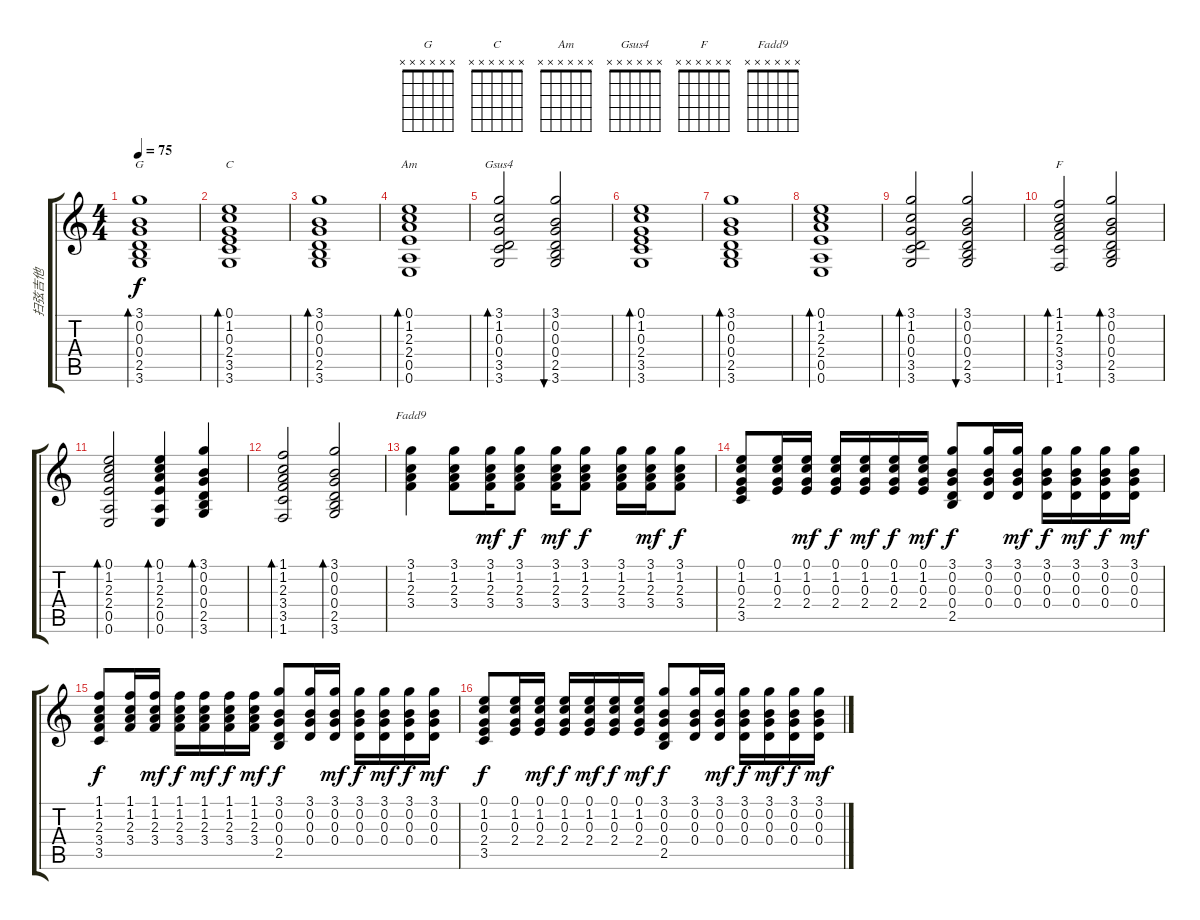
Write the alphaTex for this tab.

\track ("扫弦吉他" "扫弦吉他") {instrument acousticguitarsteel}
\staff {score tabs}
\tuning (E4 B3 G3 D3 A2 E2) {hide}
\chord ("G" x x x x x x) {firstfret 0}
\chord ("C" x x x x x x) {firstfret 0}
\chord ("Am" x x x x x x) {firstfret 0}
\chord ("Gsus4" x x x x x x) {firstfret 0}
\chord ("F" x x x x x x) {firstfret 0}
\chord ("Fadd9" x x x x x x) {firstfret 0}
\ts (4 4)
\tempo 75
\clef g2
\ks c
(3.1 0.2 0.3 0.4 2.5 3.6).1{bd 120 ch "G" dy f} |
(0.1 1.2 0.3 2.4 3.5 3.6).1{bd 120 ch "C"} |
(3.1 0.2 0.3 0.4 2.5 3.6).1{bd 120} |
(0.1 1.2 2.3 2.4 0.5 0.6).1{bd 120 ch "Am"} |
(3.1 1.2 0.3 0.4 3.5 3.6).2{bd 120 ch "Gsus4"} (3.1 0.2 0.3 0.4 2.5 3.6).2{bu 120} |
(0.1 1.2 0.3 2.4 3.5 3.6).1{bd 120} |
(3.1 0.2 0.3 0.4 2.5 3.6).1{bd 120} |
(0.1 1.2 2.3 2.4 0.5 0.6).1{bd 120} |
(3.1 1.2 0.3 0.4 3.5 3.6).2{bd 120} (3.1 0.2 0.3 0.4 2.5 3.6).2{bu 120} |
(1.1 1.2 2.3 3.4 3.5 1.6).2{bd 120 ch "F"} (3.1 0.2 0.3 0.4 2.5 3.6).2{bd 120} |
(0.1 1.2 2.3 2.4 0.5 0.6).2{bd 120} (0.1 1.2 2.3 2.4 0.5 0.6).4{bd 120} (3.1 0.2 0.3 0.4 2.5 3.6).4{bd 120} |
(1.1 1.2 2.3 3.4 3.5 1.6).2{bd 120} (3.1 0.2 0.3 0.4 2.5 3.6).2{bd 120} |
(3.1 1.2 2.3 3.4).4{ch "Fadd9"} (3.1 1.2 2.3 3.4).8 (3.1 1.2 2.3 3.4).16{dy mf} (3.1 1.2 2.3 3.4).8{dy f} (3.1 1.2 2.3 3.4).16{dy mf} (3.1 1.2 2.3 3.4).8{dy f} (3.1 1.2 2.3 3.4).16 (3.1 1.2 2.3 3.4).16{dy mf} (3.1 1.2 2.3 3.4).8{dy f} |
(0.1 1.2 0.3 2.4 3.5).8 (0.1 1.2 0.3 2.4).16 (0.1 1.2 0.3 2.4).16{dy mf} (0.1 1.2 0.3 2.4).16{dy f} (0.1 1.2 0.3 2.4).16{dy mf} (0.1 1.2 0.3 2.4).16{dy f} (0.1 1.2 0.3 2.4).16{dy mf} (3.1 0.2 0.3 0.4 2.5).8{dy f} (3.1 0.2 0.3 0.4).16 (3.1 0.2 0.3 0.4).16{dy mf} (3.1 0.2 0.3 0.4).16{dy f} (3.1 0.2 0.3 0.4).16{dy mf} (3.1 0.2 0.3 0.4).16{dy f} (3.1 0.2 0.3 0.4).16{dy mf} |
(1.1 1.2 2.3 3.4 3.5).8{dy f} (1.1 1.2 2.3 3.4).16 (1.1 1.2 2.3 3.4).16{dy mf} (1.1 1.2 2.3 3.4).16{dy f} (1.1 1.2 2.3 3.4).16{dy mf} (1.1 1.2 2.3 3.4).16{dy f} (1.1 1.2 2.3 3.4).16{dy mf} (3.1 0.2 0.3 0.4 2.5).8{dy f} (3.1 0.2 0.3 0.4).16 (3.1 0.2 0.3 0.4).16{dy mf} (3.1 0.2 0.3 0.4).16{dy f} (3.1 0.2 0.3 0.4).16{dy mf} (3.1 0.2 0.3 0.4).16{dy f} (3.1 0.2 0.3 0.4).16{dy mf} |
(0.1 1.2 0.3 2.4 3.5).8{dy f} (0.1 1.2 0.3 2.4).16 (0.1 1.2 0.3 2.4).16{dy mf} (0.1 1.2 0.3 2.4).16{dy f} (0.1 1.2 0.3 2.4).16{dy mf} (0.1 1.2 0.3 2.4).16{dy f} (0.1 1.2 0.3 2.4).16{dy mf} (3.1 0.2 0.3 0.4 2.5).8{dy f} (3.1 0.2 0.3 0.4).16 (3.1 0.2 0.3 0.4).16{dy mf} (3.1 0.2 0.3 0.4).16{dy f} (3.1 0.2 0.3 0.4).16{dy mf} (3.1 0.2 0.3 0.4).16{dy f} (3.1 0.2 0.3 0.4).16{dy mf}
